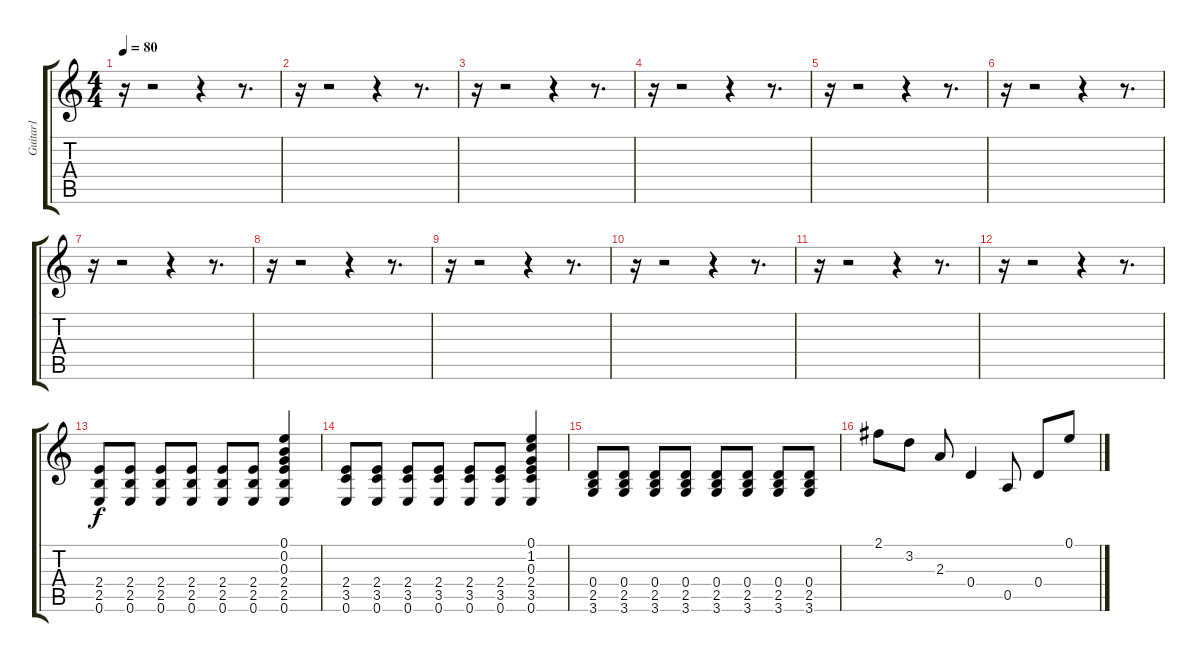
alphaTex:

\track ("Guitar1" "Guitar1") {instrument electricguitarclean}
\staff {score tabs}
\tuning (E4 B3 G3 D3 A2 E2) {hide}
\ts (4 4)
\tempo 80
\clef g2
\ks c
r.16{dy f} r.2 r.4 r.8{d} |
r.16 r.2 r.4 r.8{d} |
r.16 r.2 r.4 r.8{d} |
r.16 r.2 r.4 r.8{d} |
r.16 r.2 r.4 r.8{d} |
r.16 r.2 r.4 r.8{d} |
r.16 r.2 r.4 r.8{d} |
r.16 r.2 r.4 r.8{d} |
r.16 r.2 r.4 r.8{d} |
r.16 r.2 r.4 r.8{d} |
r.16 r.2 r.4 r.8{d} |
r.16 r.2 r.4 r.8{d} |
(2.4 2.5 0.6).8 (2.4 2.5 0.6).8 (2.4 2.5 0.6).8 (2.4 2.5 0.6).8 (2.4 2.5 0.6).8 (2.4 2.5 0.6).8 (0.1 0.2 0.3 2.4 2.5 0.6).4 |
(2.4 3.5 0.6).8 (2.4 3.5 0.6).8 (2.4 3.5 0.6).8 (2.4 3.5 0.6).8 (2.4 3.5 0.6).8 (2.4 3.5 0.6).8 (0.1 1.2 0.3 2.4 3.5 0.6).4 |
(0.4 2.5 3.6).8 (0.4 2.5 3.6).8 (0.4 2.5 3.6).8 (0.4 2.5 3.6).8 (0.4 2.5 3.6).8 (0.4 2.5 3.6).8 (0.4 2.5 3.6).8 (0.4 2.5 3.6).8 |
2.1.8 3.2.8 2.3.8 0.4.4 0.5.8 0.4.8 0.1.8
